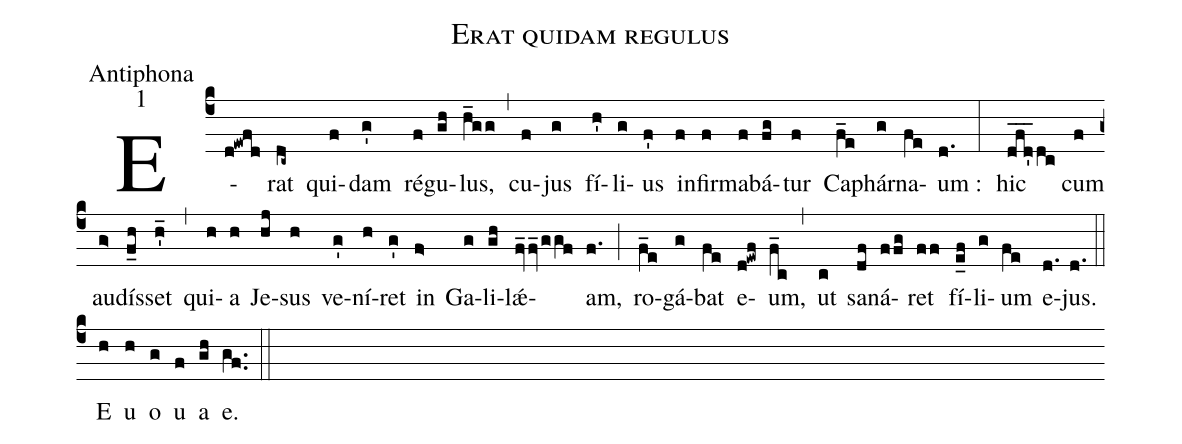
name:Erat quidam regulus;
office-part:Antiphona;
mode:1;
%%
(c4) E(d!ewfd)rat(dc~) qui(f)dam(g') ré(f)gu(gh)lus,(h_gg) (,) cu(f)jus(g) fí(h')li(g)us(f') in(f)fir(f)ma(f)bá(fg)tur(f) Ca(f_e)phár(g)na(fe)um :(d.) (:) hic(dfd'___dc) cum(f) au(g>)dís(f_h)set(h'_) (,) qui(h)a(h) Je(hj)sus(h) ve(g')ní(h)ret(g') in(f>) Ga(g)li(gh)lǽ(fv_fv_ggf)am,(f.) (;) ro(f_e)gá(g)bat(fe) e(d!ewf)um,(f_c) (,) ut(c) sa(df)ná(ffg)ret(ff) fí(e_f)li(g)um(fe) e(d.)jus.(d.) (::) <eu>E(h) u(h) o(g) u(f) a(gh) e.(gf..) </eu>(::)
